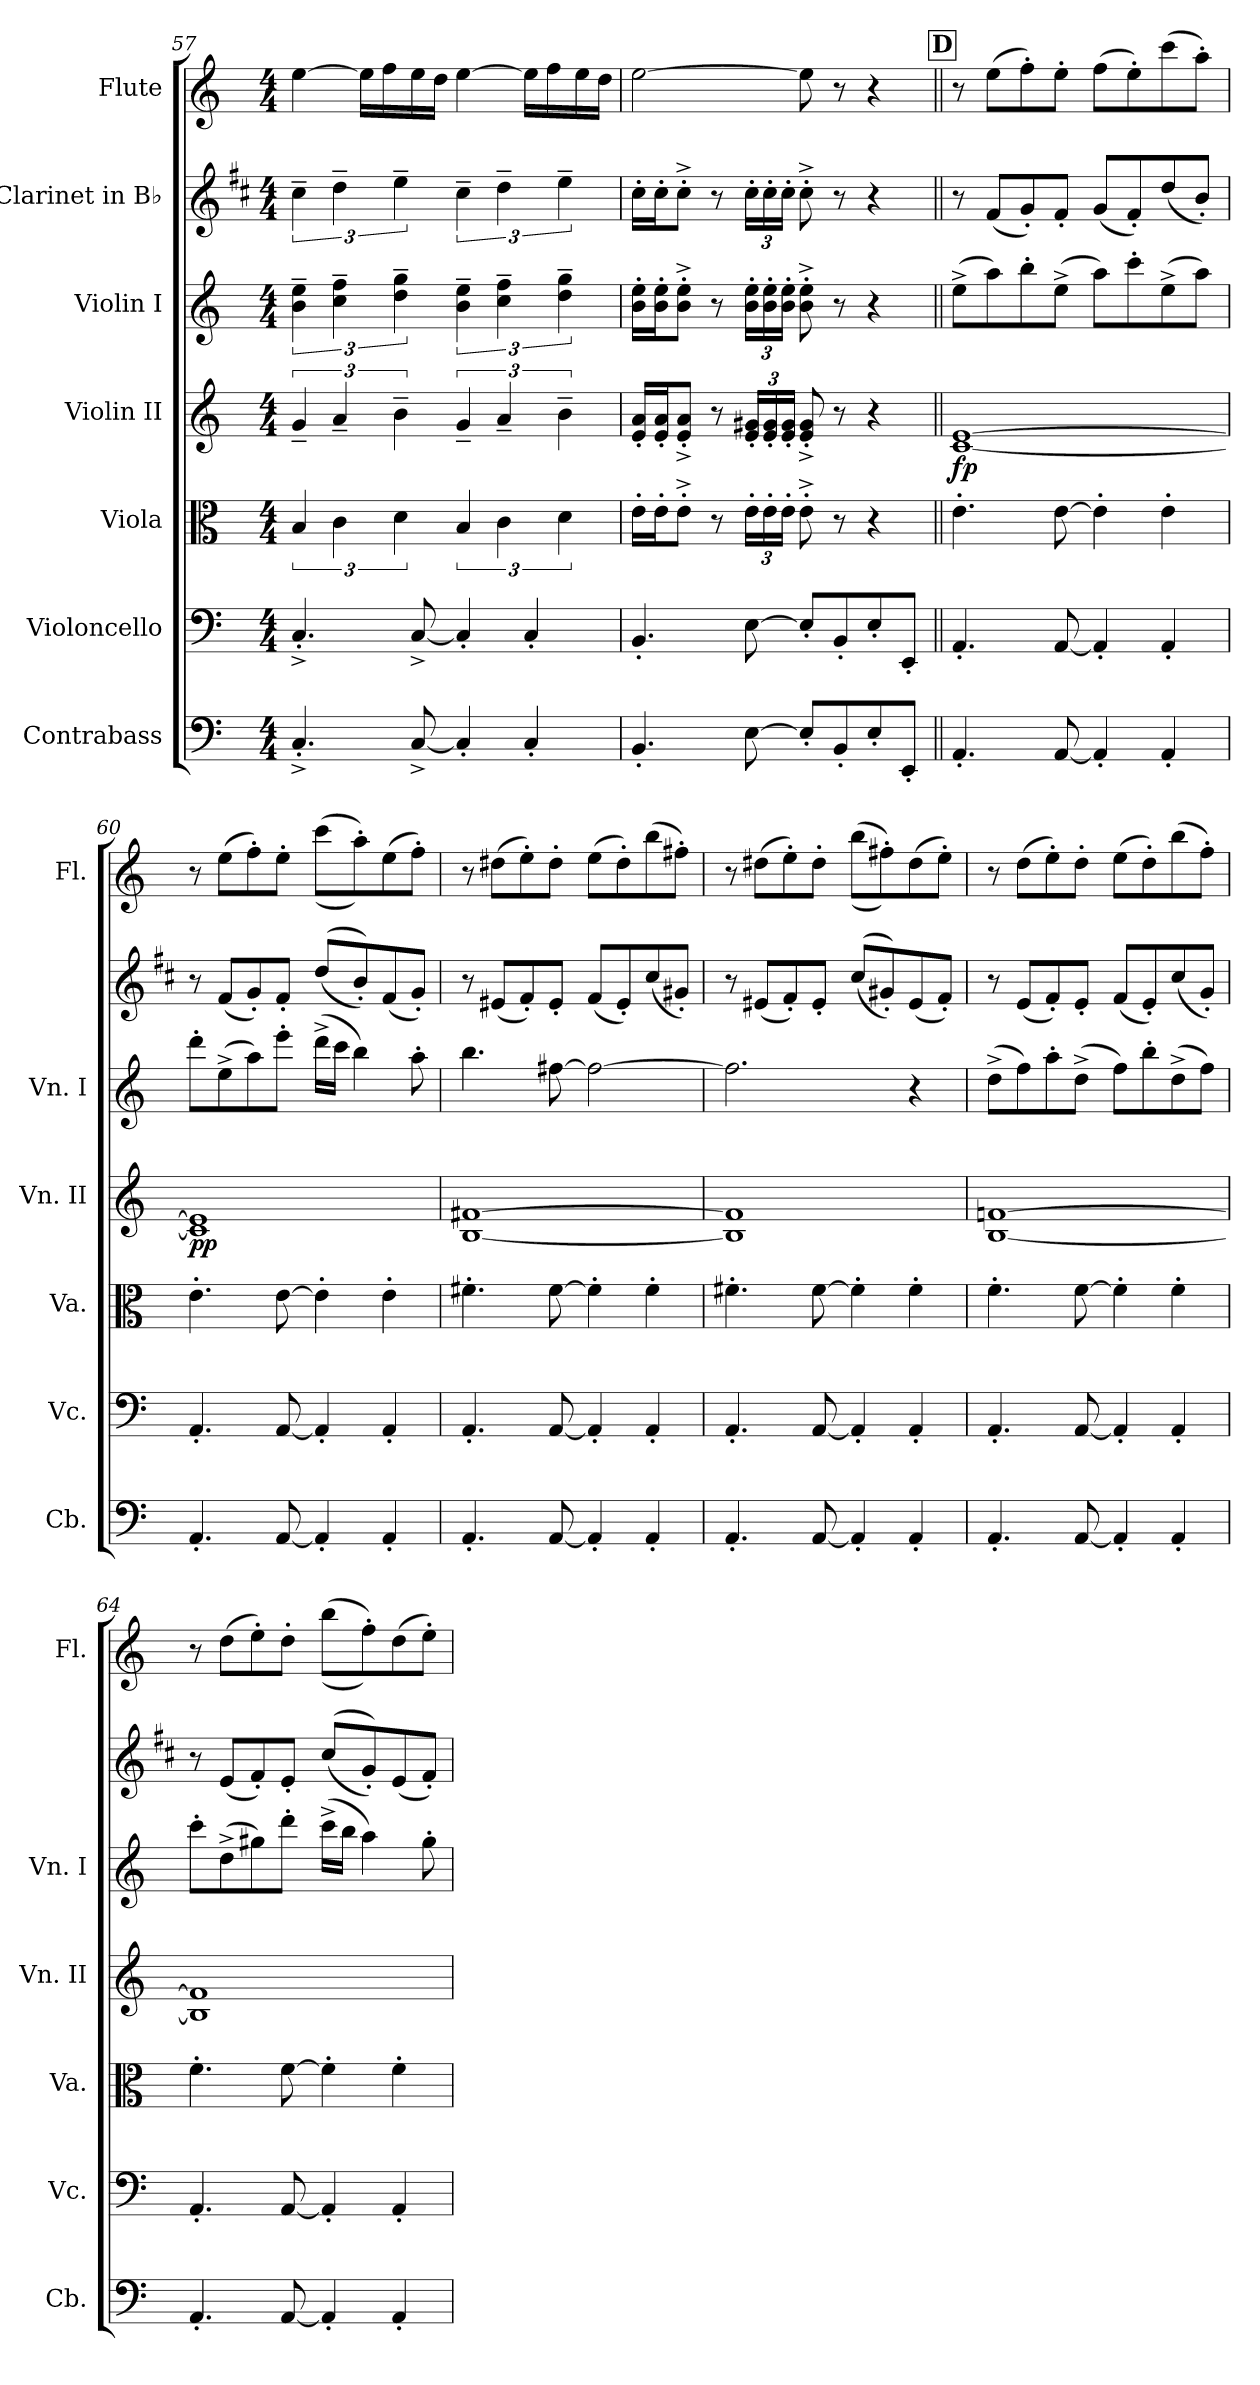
**kern	**kern	**kern	**kern	**dynam	**kern	**kern	**kern
*part7	*part6	*part5	*part4	*part4	*part3	*part2	*part1
*staff7	*staff6	*staff5	*staff4	*staff4	*staff3	*staff2	*staff1
*I"Contrabass	*I"Violoncello	*I"Viola	*I"Violin II	*	*I"Violin I	*I"Clarinet in B♭	*I"Flute
*I'Cb.	*I'Vc.	*I'Va.	*I'Vn. II	*	*I'Vn. I	*	*I'Fl.
*clefF4	*clefF4	*clefC3	*clefG2	*	*clefG2	*clefG2	*clefG2
*ITrd7c12	*	*	*	*	*	*ITrd1c2	*
*k[]	*k[]	*k[]	*k[]	*	*k[]	*k[]	*k[]
*M4/4	*M4/4	*M4/4	*M4/4	*	*M4/4	*M4/4	*M4/4
=57	=57	=57	=57	=57	=57	=57	=57
4.CC'^/	4.C'^/	6B/	6g~/	.	6b\~ 6ee\~	6b~\	[4ee\
.	.	6c\	6a~/	.	6cc\~ 6ff\~	6cc~\	.
.	.	.	.	.	.	.	16ee\LL]
.	.	.	.	.	.	.	16ff\
.	.	6d\	6b~\	.	6dd\~ 6gg\~	6dd~\	.
[8CC^/	[8C^/	.	.	.	.	.	16ee\
.	.	.	.	.	.	.	16dd\JJ
4CC'/]	4C'/]	6B/	6g~/	.	6b\~ 6ee\~	6b~\	[4ee\
.	.	6c\	6a~/	.	6cc\~ 6ff\~	6cc~\	.
4CC'/	4C'/	.	.	.	.	.	16ee\LL]
.	.	.	.	.	.	.	16ff\
.	.	6d\	6b~\	.	6dd\~ 6gg\~	6dd~\	.
.	.	.	.	.	.	.	16ee\
.	.	.	.	.	.	.	16dd\JJ
=58	=58	=58	=58	=58	=58	=58	=58
4.BBB'/	4.BB'/	16e'\LL	16e/' 16a/'LL	.	16b\' 16ee\'LL	16b'\LL	[2ee\
.	.	16e'\J	16e/' 16a/'J	.	16b\' 16ee\'J	16b'\J	.
.	.	8e'^\J	8e/'^ 8a/'^J	.	8b\'^ 8ee\'^J	8b'^\J	.
.	.	8r	8r	.	8r	8r	.
*	*	*Xbrackettup	*Xbrackettup	*	*Xbrackettup	*Xbrackettup	*
[8EE\	[8E\	24e'\LL	24e/' 24g#X/'LL	.	24b\' 24ee\'LL	24b'\LL	.
.	.	24e'\	24e/' 24g#/'	.	24b\' 24ee\'	24b'\	.
.	.	24e'\JJ	24e/' 24g#/'JJ	.	24b\' 24ee\'JJ	24b'\JJ	.
8EE'/L]	8E'/L]	8e'^\	8e/'^ 8g#/'^	.	8b\'^ 8ee\'^	8b'^\	8ee\]
8BBB'/	8BB'/	8r	8r	.	8r	8r	8r
8EE'/	8E'/	4r	4r	.	4r	4r	4r
8EEE'/J	8EE'/J	.	.	.	.	.	.
!!LO:REH:place=s1:a:B:fs=14:t=D
=59||	=59||	=59||	=59||	=59||	=59||	=59||	=59||
!	!	!	!	!LO:DY:b	!	!	!
4.AAA'/	4.AA'/	4.e'\	[1c [1e	fp	(>8ee^\L	8r	8r
.	.	.	.	.	8aa\)	(<8e/L	(>8ee\L
.	.	.	.	.	8bb'\	8f'/)	8ff'\)
[8AAA/	[8AA/	[8e\	.	.	(>8ee^\J	8e'/J	8ee'\J
4AAA'/]	4AA'/]	4e'\]	.	.	8aa\L)	(<8f/L	(>8ff\L
.	.	.	.	.	8ccc'\	8e'/)	8ee'\)
4AAA'/	4AA'/	4e'\	.	.	(>8ee^\	(<8cc/	(>8ccc\
.	.	.	.	.	8aa\J)	8a'/J)	8aa'\J)
!!LO:PB:g=z
=60	=60	=60	=60	=60	=60	=60	=60
!	!	!	!	!LO:DY:b	!	!	!
4.AAA'/	4.AA'/	4.e'\	1c] 1e]	pp	8ddd'\L	8r	8r
.	.	.	.	.	(>8ee^\	(<8e/L	(>8ee\L
.	.	.	.	.	8aa\)	8f'/)	8ff'\)
[8AAA/	[8AA/	[8e\	.	.	8eee'\J	8e'/J	8ee'\J
4AAA'/]	4AA'/]	4e'\]	.	.	(>16ddd^\LL	(<(<8cc/L	(>(>8ccc\L
.	.	.	.	.	16ccc\JJ	.	.
.	.	.	.	.	4bb\)	8a'/))	8aa'\))
4AAA'/	4AA'/	4e'\	.	.	.	(<8e/	(>8ee\
.	.	.	.	.	8aa'\	8f'/J)	8ff'\J)
=61	=61	=61	=61	=61	=61	=61	=61
4.AAA'/	4.AA'/	4.f#X'\	[1B [1f#X	.	4.bb\	8r	8r
.	.	.	.	.	.	(<8d#X/L	(>8dd#X\L
.	.	.	.	.	.	8e'/)	8ee'\)
[8AAA/	[8AA/	[8f#\	.	.	[8ff#X\	8d#'/J	8dd#'\J
4AAA'/]	4AA'/]	4f#'\]	.	.	2ff#\_	(<8e/L	(>8ee\L
.	.	.	.	.	.	8d#'/)	8dd#'\)
4AAA'/	4AA'/	4f#'\	.	.	.	(<8b/	(>8bb\
.	.	.	.	.	.	8f#X'/J)	8ff#X'\J)
=62	=62	=62	=62	=62	=62	=62	=62
4.AAA'/	4.AA'/	4.f#X'\	1B] 1f#]	.	2.ff#\]	8r	8r
.	.	.	.	.	.	(<8d#X/L	(>8dd#X\L
.	.	.	.	.	.	8e'/)	8ee'\)
[8AAA/	[8AA/	[8f#\	.	.	.	8d#'/J	8dd#'\J
4AAA'/]	4AA'/]	4f#'\]	.	.	.	(<(<8b/L	(>(>8bb\L
.	.	.	.	.	.	8f#X'/))	8ff#X'\))
4AAA'/	4AA'/	4f#'\	.	.	4r	(<8d#/	(>8dd#\
.	.	.	.	.	.	8e'/J)	8ee'\J)
=63	=63	=63	=63	=63	=63	=63	=63
4.AAA'/	4.AA'/	4.f'\	[1B [1fn	.	(>8dd^\L	8r	8r
.	.	.	.	.	8ff\)	(<8d/L	(>8dd\L
.	.	.	.	.	8aa'\	8e'/)	8ee'\)
[8AAA/	[8AA/	[8f\	.	.	(>8dd^\J	8d'/J	8dd'\J
4AAA'/]	4AA'/]	4f'\]	.	.	8ff\L)	(<8e/L	(>8ee\L
.	.	.	.	.	8bb'\	8d'/)	8dd'\)
4AAA'/	4AA'/	4f'\	.	.	(>8dd^\	(<8b/	(>8bb\
.	.	.	.	.	8ff\J)	8f'/J)	8ff'\J)
=64	=64	=64	=64	=64	=64	=64	=64
4.AAA'/	4.AA'/	4.f'\	1B] 1f]	.	8ccc'\L	8r	8r
.	.	.	.	.	(>8dd^\	(<8d/L	(>8dd\L
.	.	.	.	.	8gg#X\)	8e'/)	8ee'\)
[8AAA/	[8AA/	[8f\	.	.	8ddd'\J	8d'/J	8dd'\J
4AAA'/]	4AA'/]	4f'\]	.	.	(>16ccc^\LL	(<(<8b/L	(>(>8bb\L
.	.	.	.	.	16bb\JJ	.	.
.	.	.	.	.	4aa\)	8f'/))	8ff'\))
4AAA'/	4AA'/	4f'\	.	.	.	(<8d/	(>8dd\
.	.	.	.	.	8gg#'\	8e'/J)	8ee'\J)
=	=	=	=	=	=	=	=
*-	*-	*-	*-	*-	*-	*-	*-
